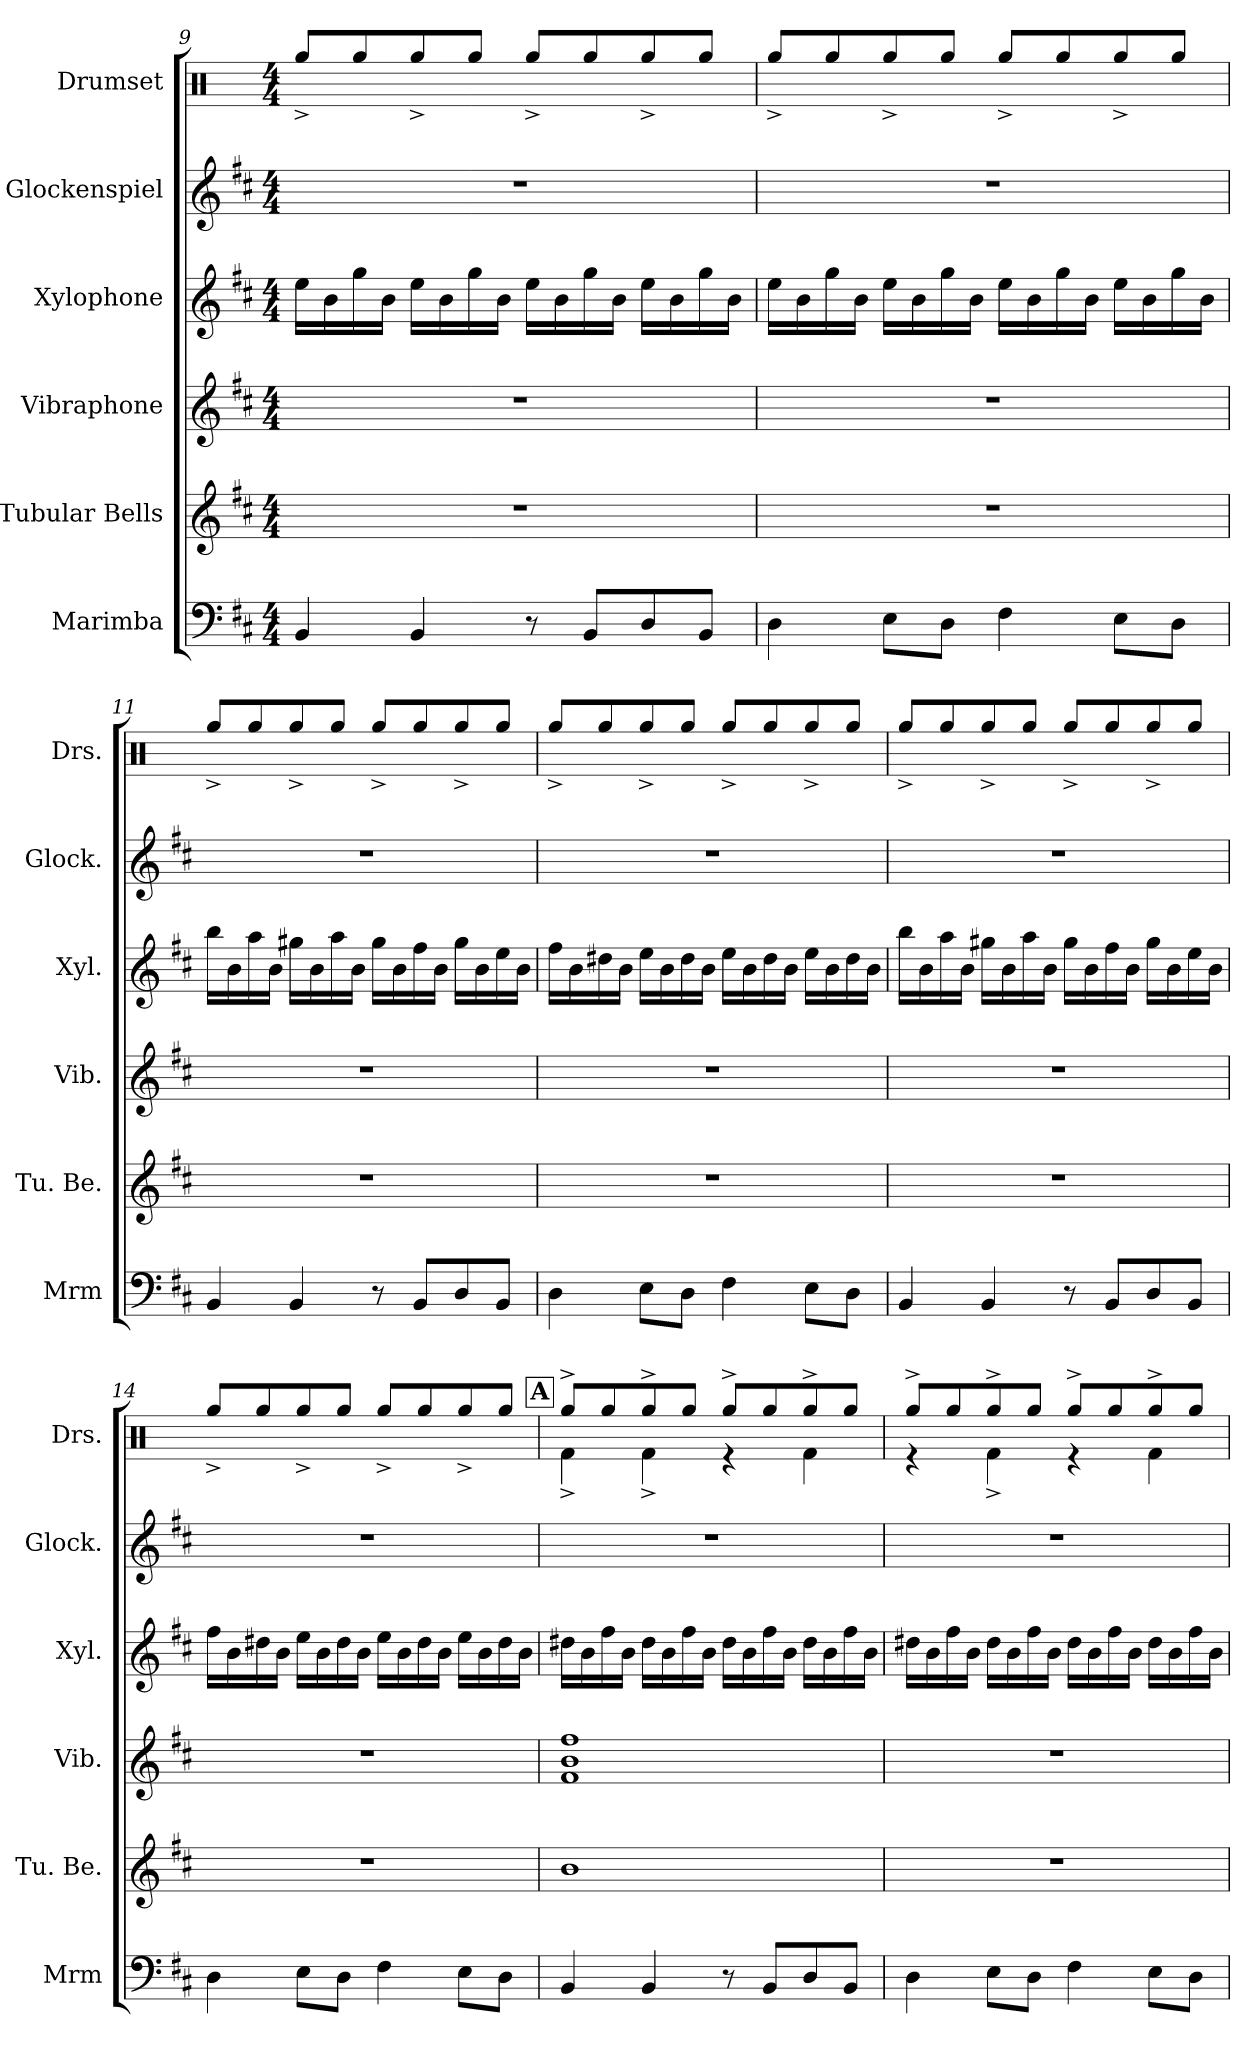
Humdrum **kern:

**kern	**kern	**kern	**kern	**kern	**kern
*part6	*part5	*part4	*part3	*part2	*part1
*staff6	*staff5	*staff4	*staff3	*staff2	*staff1
*I"Marimba	*I"Tubular Bells	*I"Vibraphone	*I"Xylophone	*I"Glockenspiel	*I"Drumset
*I'Mrm	*I'Tu. Be.	*I'Vib.	*I'Xyl.	*I'Glock.	*I'Drs.
*clefF4	*clefG2	*clefG2	*clefG2	*clefG2	*clefX
*	*	*	*ITrd7c12	*	*
*k[f#c#]	*k[f#c#]	*k[f#c#]	*k[f#c#]	*k[f#c#]	*k[]
*M4/4	*M4/4	*M4/4	*M4/4	*M4/4	*M4/4
=9	=9	=9	=9	=9	=9
4BB/	1r	1r	16e\LL	1r	8Rgg^/L
.	.	.	16B\	.	.
.	.	.	16g\	.	8Rgg/
.	.	.	16B\JJ	.	.
4BB/	.	.	16e\LL	.	8Rgg^/
.	.	.	16B\	.	.
.	.	.	16g\	.	8Rgg/J
.	.	.	16B\JJ	.	.
8r	.	.	16e\LL	.	8Rgg^/L
.	.	.	16B\	.	.
8BB/L	.	.	16g\	.	8Rgg/
.	.	.	16B\JJ	.	.
8D/	.	.	16e\LL	.	8Rgg^/
.	.	.	16B\	.	.
8BB/J	.	.	16g\	.	8Rgg/J
.	.	.	16B\JJ	.	.
=10	=10	=10	=10	=10	=10
4D\	1r	1r	16e\LL	1r	8Rgg^/L
.	.	.	16B\	.	.
.	.	.	16g\	.	8Rgg/
.	.	.	16B\JJ	.	.
8E\L	.	.	16e\LL	.	8Rgg^/
.	.	.	16B\	.	.
8D\J	.	.	16g\	.	8Rgg/J
.	.	.	16B\JJ	.	.
4F#\	.	.	16e\LL	.	8Rgg^/L
.	.	.	16B\	.	.
.	.	.	16g\	.	8Rgg/
.	.	.	16B\JJ	.	.
8E\L	.	.	16e\LL	.	8Rgg^/
.	.	.	16B\	.	.
8D\J	.	.	16g\	.	8Rgg/J
.	.	.	16B\JJ	.	.
=11	=11	=11	=11	=11	=11
4BB/	1r	1r	16b\LL	1r	8Rgg^/L
.	.	.	16B\	.	.
.	.	.	16a\	.	8Rgg/
.	.	.	16B\JJ	.	.
4BB/	.	.	16g#X\LL	.	8Rgg^/
.	.	.	16B\	.	.
.	.	.	16a\	.	8Rgg/J
.	.	.	16B\JJ	.	.
8r	.	.	16g#\LL	.	8Rgg^/L
.	.	.	16B\	.	.
8BB/L	.	.	16f#\	.	8Rgg/
.	.	.	16B\JJ	.	.
8D/	.	.	16g#\LL	.	8Rgg^/
.	.	.	16B\	.	.
8BB/J	.	.	16e\	.	8Rgg/J
.	.	.	16B\JJ	.	.
!!LO:LB:g=z
=12	=12	=12	=12	=12	=12
4D\	1r	1r	16f#\LL	1r	8Rgg^/L
.	.	.	16B\	.	.
.	.	.	16d#X\	.	8Rgg/
.	.	.	16B\JJ	.	.
8E\L	.	.	16e\LL	.	8Rgg^/
.	.	.	16B\	.	.
8D\J	.	.	16d#\	.	8Rgg/J
.	.	.	16B\JJ	.	.
4F#\	.	.	16e\LL	.	8Rgg^/L
.	.	.	16B\	.	.
.	.	.	16d#\	.	8Rgg/
.	.	.	16B\JJ	.	.
8E\L	.	.	16e\LL	.	8Rgg^/
.	.	.	16B\	.	.
8D\J	.	.	16d#\	.	8Rgg/J
.	.	.	16B\JJ	.	.
=13	=13	=13	=13	=13	=13
4BB/	1r	1r	16b\LL	1r	8Rgg^/L
.	.	.	16B\	.	.
.	.	.	16a\	.	8Rgg/
.	.	.	16B\JJ	.	.
4BB/	.	.	16g#X\LL	.	8Rgg^/
.	.	.	16B\	.	.
.	.	.	16a\	.	8Rgg/J
.	.	.	16B\JJ	.	.
8r	.	.	16g#\LL	.	8Rgg^/L
.	.	.	16B\	.	.
8BB/L	.	.	16f#\	.	8Rgg/
.	.	.	16B\JJ	.	.
8D/	.	.	16g#\LL	.	8Rgg^/
.	.	.	16B\	.	.
8BB/J	.	.	16e\	.	8Rgg/J
.	.	.	16B\JJ	.	.
=14	=14	=14	=14	=14	=14
4D\	1r	1r	16f#\LL	1r	8Rgg^/L
.	.	.	16B\	.	.
.	.	.	16d#X\	.	8Rgg/
.	.	.	16B\JJ	.	.
8E\L	.	.	16e\LL	.	8Rgg^/
.	.	.	16B\	.	.
8D\J	.	.	16d#\	.	8Rgg/J
.	.	.	16B\JJ	.	.
4F#\	.	.	16e\LL	.	8Rgg^/L
.	.	.	16B\	.	.
.	.	.	16d#\	.	8Rgg/
.	.	.	16B\JJ	.	.
8E\L	.	.	16e\LL	.	8Rgg^/
.	.	.	16B\	.	.
8D\J	.	.	16d#\	.	8Rgg/J
.	.	.	16B\JJ	.	.
!!LO:REH:place=s1:a:B:fs=14:t=A
=15	=15	=15	=15	=15	=15
*	*	*	*	*	*^
4BB/	1b	1f# 1b 1ff#	16d#X\LL	1r	8Rgg^/L	4Rf^\
.	.	.	16B\	.	.	.
.	.	.	16f#\	.	8Rgg/	.
.	.	.	16B\JJ	.	.	.
4BB/	.	.	16d#\LL	.	8Rgg^/	4Rf^\
.	.	.	16B\	.	.	.
.	.	.	16f#\	.	8Rgg/J	.
.	.	.	16B\JJ	.	.	.
8r	.	.	16d#\LL	.	8Rgg^/L	4r
.	.	.	16B\	.	.	.
8BB/L	.	.	16f#\	.	8Rgg/	.
.	.	.	16B\JJ	.	.	.
8D/	.	.	16d#\LL	.	8Rgg^/	4Rf\
.	.	.	16B\	.	.	.
8BB/J	.	.	16f#\	.	8Rgg/J	.
.	.	.	16B\JJ	.	.	.
=16	=16	=16	=16	=16	=16	=16
4D\	1r	1r	16d#X\LL	1r	8Rgg^/L	4r
.	.	.	16B\	.	.	.
.	.	.	16f#\	.	8Rgg/	.
.	.	.	16B\JJ	.	.	.
8E\L	.	.	16d#\LL	.	8Rgg^/	4Rf^\
.	.	.	16B\	.	.	.
8D\J	.	.	16f#\	.	8Rgg/J	.
.	.	.	16B\JJ	.	.	.
4F#\	.	.	16d#\LL	.	8Rgg^/L	4r
.	.	.	16B\	.	.	.
.	.	.	16f#\	.	8Rgg/	.
.	.	.	16B\JJ	.	.	.
8E\L	.	.	16d#\LL	.	8Rgg^/	4Rf\
.	.	.	16B\	.	.	.
8D\J	.	.	16f#\	.	8Rgg/J	.
.	.	.	16B\JJ	.	.	.
*	*	*	*	*	*v	*v
=	=	=	=	=	=
*-	*-	*-	*-	*-	*-
